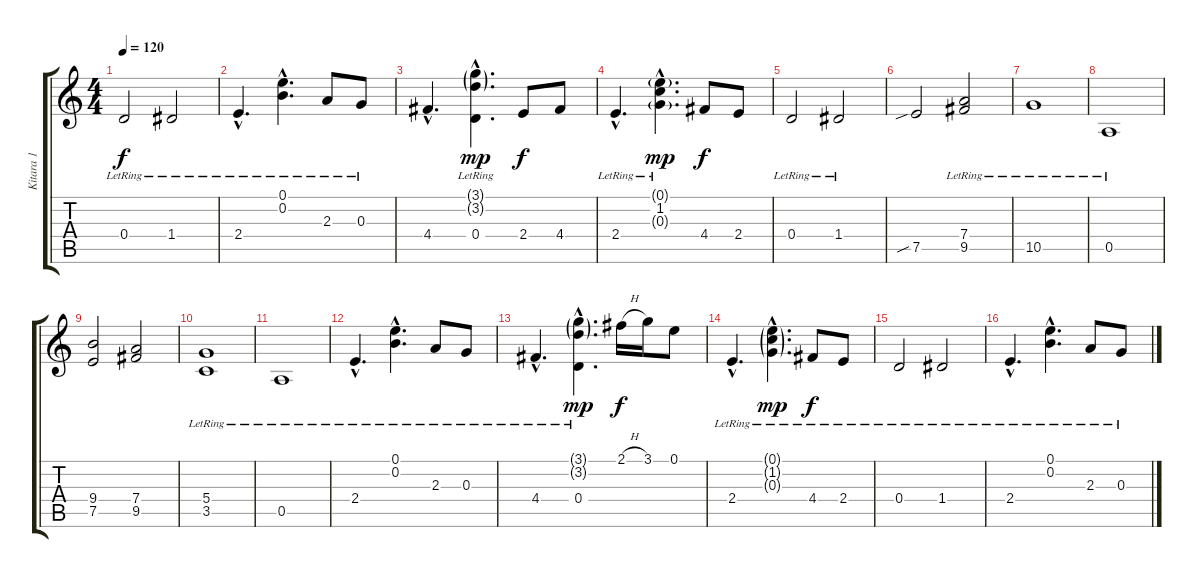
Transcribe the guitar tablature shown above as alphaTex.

\track ("Kitara 1" "Kitara 1") {instrument acousticguitarsteel}
\staff {score tabs}
\tuning (E4 B3 G3 D3 A2 E2) {hide}
\ts (4 4)
\tempo 120
\clef g2
\ks c
0.4{lr}.2{dy f} 1.4{lr}.2 |
2.4{hac lr}.4{d} (0.1{hac lr} 0.2{hac lr}).4{d} 2.3{lr}.8 0.3{lr}.8 |
4.4{hac}.4{d} (3.1{g hac lr} 3.2{g hac lr} 0.4{hac lr}).4{d dy mp} 2.4.8{dy f} 4.4.8 |
2.4{hac lr}.4{d} (0.1{g hac lr} 1.2{hac lr} 0.3{g hac lr}).4{d dy mp} 4.4.8{dy f} 2.4.8 |
0.4{lr}.2 1.4{lr}.2 |
7.5{sib}.2 (7.4{lr} 9.5{lr}).2 |
10.5{lr}.1 |
0.5{lr}.1 |
(9.4 7.5).2 (7.4 9.5).2 |
(5.4{lr} 3.5{lr}).1 |
0.5{lr}.1 |
2.4{hac lr}.4{d} (0.1{hac lr} 0.2{hac lr}).4{d} 2.3{lr}.8 0.3{lr}.8 |
4.4{hac lr}.4{d} (3.1{g hac lr} 3.2{g hac lr} 0.4{hac lr}).4{d dy mp} 2.1{h}.16{dy f} 3.1.16 0.1.8 |
2.4{hac lr}.4{d} (0.1{g hac lr} 1.2{g hac lr} 0.3{g hac lr}).4{d dy mp} 4.4{lr}.8{dy f} 2.4{lr}.8 |
0.4{lr}.2 1.4{lr}.2 |
2.4{hac lr}.4{d} (0.1{hac lr} 0.2{hac lr}).4{d} 2.3{lr}.8 0.3{lr}.8
